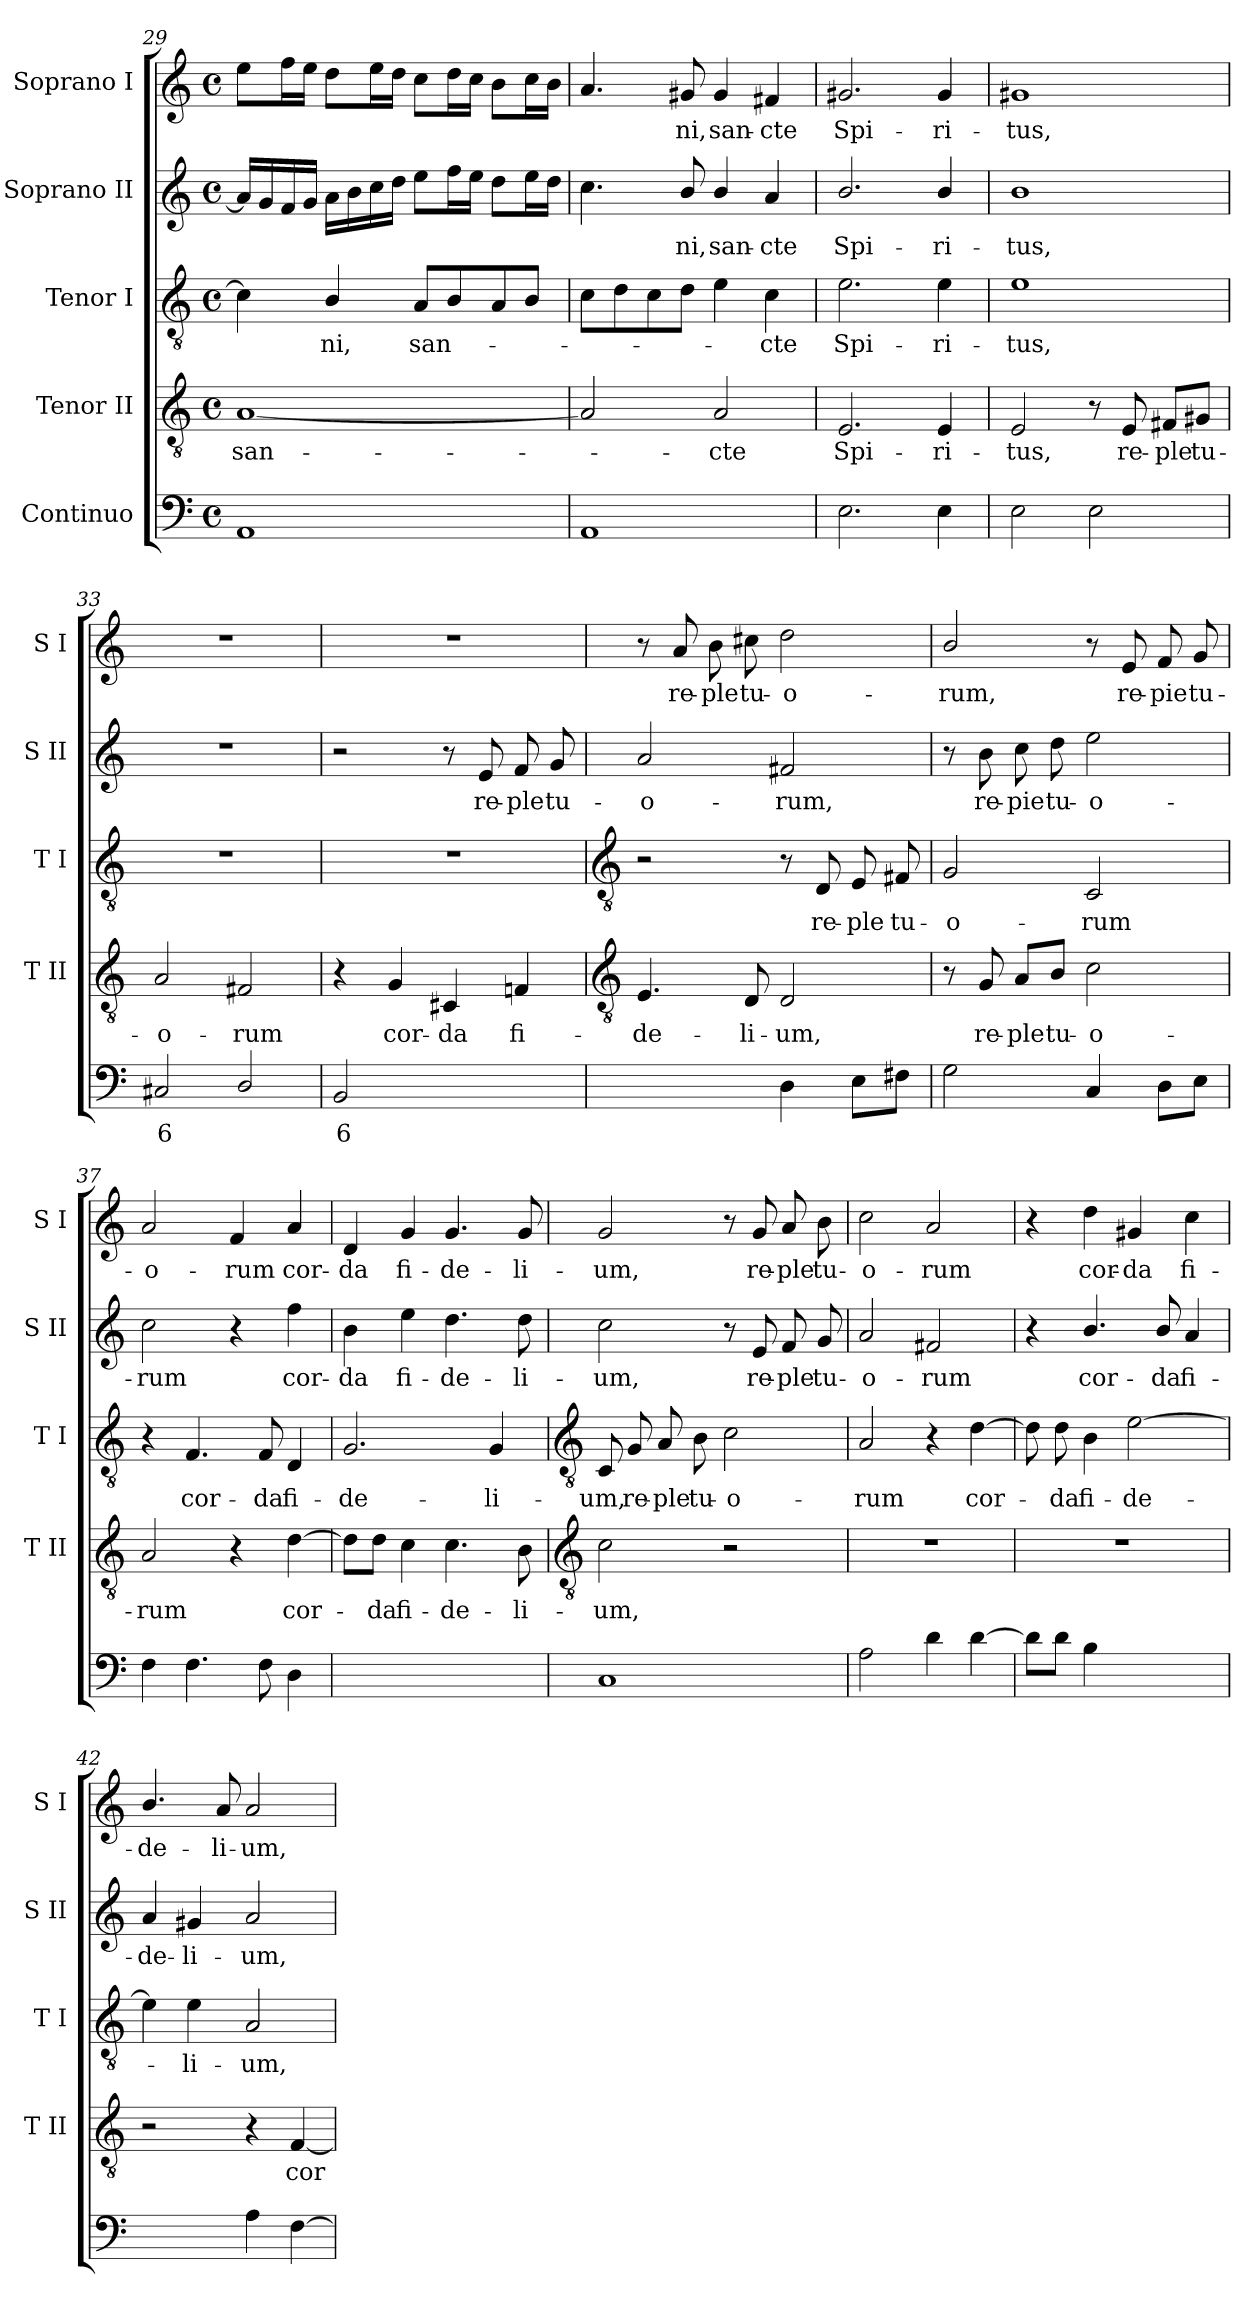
**kern	**text	**text	**kern	**text	**kern	**text	**kern	**text	**kern	**text
*part5	*part5	*part5	*part4	*part4	*part3	*part3	*part2	*part2	*part1	*part1
*staff5	*staff5	*staff5	*staff4	*staff4	*staff3	*staff3	*staff2	*staff2	*staff1	*staff1
*I"Continuo	*	*	*I"Tenor II	*	*I"Tenor I	*	*I"Soprano II	*	*I"Soprano I	*
*	*	*	*I'T II	*	*I'T I	*	*I'S II	*	*I'S I	*
!!LO:LB:g=z
*clefF4	*	*	*clefGv2	*	*clefGv2	*	*clefG2	*	*clefG2	*
*k[]	*	*	*k[]	*	*k[]	*	*k[]	*	*k[]	*
*C:	*	*	*C:	*	*C:	*	*C:	*	*C:	*
*M4/4	*	*	*M4/4	*	*M4/4	*	*M4/4	*	*M4/4	*
*met(c)	*	*	*met(c)	*	*met(c)	*	*met(c)	*	*met(c)	*
=29	=29	=29	=29	=29	=29	=29	=29	=29	=29	=29
!	!	!	!	!LO:LY:b	!	!	!	!	!	!
1AA	.	.	[1A	san-	4c]	.	16aLL]	.	8eeL	.
.	.	.	.	.	.	.	16g	.	.	.
.	.	.	.	.	.	.	16f	.	16ffL	.
.	.	.	.	.	.	.	16gJJ	.	16eeJJ	.
!	!	!	!	!	!	!LO:LY:b	!	!	!	!
.	.	.	.	.	4B/	ni,	16aLL	.	8ddL	.
.	.	.	.	.	.	.	16b	.	.	.
.	.	.	.	.	.	.	16cc	.	16eeL	.
.	.	.	.	.	.	.	16ddJJ	.	16ddJJ	.
!	!	!	!	!	!	!LO:LY:b	!	!	!	!
.	.	.	.	.	8AL	san-	8eeL	.	8ccL	.
.	.	.	.	.	8B	.	16ffL	.	16ddL	.
.	.	.	.	.	.	.	16eeJJ	.	16ccJJ	.
.	.	.	.	.	8A	.	8ddL	.	8bL	.
.	.	.	.	.	8BJ	.	16eeL	.	16ccL	.
.	.	.	.	.	.	.	16ddJJ	.	16bJJ	.
=30	=30	=30	=30	=30	=30	=30	=30	=30	=30	=30
1AA	.	.	2A]	.	8cL	.	4.cc	.	4.a	.
.	.	.	.	.	8d	.	.	.	.	.
.	.	.	.	.	8c	.	.	.	.	.
!	!	!	!	!	!	!	!	!LO:LY:b	!	!LO:LY:b
.	.	.	.	.	8dJ	.	8b/	ni,	8g#X	ni,
!	!	!	!	!LO:LY:b	!	!	!	!LO:LY:b	!	!LO:LY:b
.	.	.	2A	cte	4e	.	4b/	san-	4g#	san-
!	!	!	!	!	!	!LO:LY:b	!	!LO:LY:b	!	!LO:LY:b
.	.	.	.	.	4c	cte	4a	-cte	4f#X	-cte
=31	=31	=31	=31	=31	=31	=31	=31	=31	=31	=31
!	!	!	!	!LO:LY:b	!	!LO:LY:b	!	!LO:LY:b	!	!LO:LY:b
2.E	.	.	2.E	Spi-	2.e	Spi-	2.b/	Spi-	2.g#X	Spi-
!	!	!	!	!LO:LY:b	!	!LO:LY:b	!	!LO:LY:b	!	!LO:LY:b
4E	.	.	4E	-ri-	4e	-ri-	4b/	-ri-	4g#	-ri-
=32	=32	=32	=32	=32	=32	=32	=32	=32	=32	=32
!	!	!	!	!LO:LY:b	!	!LO:LY:b	!	!LO:LY:b	!	!LO:LY:b
2E	.	.	2E	-tus,	1e	-tus,	1b	-tus,	1g#X	-tus,
2E	.	.	8r	.	.	.	.	.	.	.
!	!	!	!	!LO:LY:b	!	!	!	!	!	!
.	.	.	8E	re-	.	.	.	.	.	.
!	!	!	!	!LO:LY:b	!	!	!	!	!	!
.	.	.	8F#X/L	-ple	.	.	.	.	.	.
!	!	!	!	!LO:LY:b	!	!	!	!	!	!
.	.	.	8G#X/J	tu-	.	.	.	.	.	.
=33	=33	=33	=33	=33	=33	=33	=33	=33	=33	=33
!	!LO:LY:b	!	!	!LO:LY:b	!	!	!	!	!	!
2C#X	6	.	2A	-o-	1r	.	1r	.	1r	.
!	!	!	!	!LO:LY:b	!	!	!	!	!	!
2D/	.	.	2F#X	-rum	.	.	.	.	.	.
=34	=34	=34	=34	=34	=34	=34	=34	=34	=34	=34
!	!LO:LY:b	!	!	!	!	!	!	!	!	!
2BB	6	.	4r	.	1r	.	2r	.	1r	.
!	!	!	!	!LO:LY:b	!	!	!	!	!	!
.	.	.	4G	cor-	.	.	.	.	.	.
!	!	!	!	!LO:LY:b	!	!	!	!	!	!
(>[4AAyy	.	.	4C#X	-da	.	.	8r	.	.	.
!	!	!	!	!	!	!	!	!LO:LY:b	!	!
.	.	.	.	.	.	.	8e	re-	.	.
!	!LO:LY:b	!LO:LY:b	!	!LO:LY:b	!	!	!	!LO:LY:b	!	!
4AAyy_	6	4	4Fn	fi-	.	.	8f	-ple	.	.
!	!	!	!	!	!	!	!	!LO:LY:b	!	!
.	.	.	.	.	.	.	8g	tu-	.	.
!!LO:LB:g=z
=35	=35	=35	=35	=35	=35	=35	=35	=35	=35	=35
*	*	*	*clefGv2	*	*clefGv2	*	*	*	*	*
!	!LO:LY:b	!	!	!LO:LY:b	!	!	!	!LO:LY:b	!	!
4AAyy_	4	.	4.E	-de-	2r	.	2a	-o-	8r	.
!	!	!	!	!	!	!	!	!	!	!LO:LY:b
.	.	.	.	.	.	.	.	.	8a	re-
!	!	!	!	!	!	!	!	!	!	!LO:LY:b
4AAyy]	.	.	.	.	.	.	.	.	8b	-ple
!	!	!	!	!LO:LY:b	!	!	!	!	!	!LO:LY:b
.	.	.	8D	-li-	.	.	.	.	8cc#X	tu-
!	!	!	!	!LO:LY:b	!	!	!	!LO:LY:b	!	!LO:LY:b
4D	.	.	2D	-um,	8r	.	2f#X	-rum,	2dd	-o-
!	!	!	!	!	!	!LO:LY:b	!	!	!	!
.	.	.	.	.	8D	re-	.	.	.	.
!	!	!	!	!	!	!LO:LY:b	!	!	!	!
8EL	.	.	.	.	8E	-ple	.	.	.	.
!	!	!	!	!	!	!LO:LY:b	!	!	!	!
8F#XJ	.	.	.	.	8F#X	tu-	.	.	.	.
=36	=36	=36	=36	=36	=36	=36	=36	=36	=36	=36
!	!	!	!	!	!	!LO:LY:b	!	!	!	!LO:LY:b
2G	.	.	8r	.	2G	-o-	8r	.	2b/	-rum,
!	!	!	!	!LO:LY:b	!	!	!	!LO:LY:b	!	!
.	.	.	8G	re-	.	.	8b	re-	.	.
!	!	!	!	!LO:LY:b	!	!	!	!LO:LY:b	!	!
.	.	.	8A/L	-ple	.	.	8cc	-pie	.	.
!	!	!	!	!LO:LY:b	!	!	!	!LO:LY:b	!	!
.	.	.	8B/J	tu-	.	.	8dd	tu-	.	.
!	!	!	!	!LO:LY:b	!	!LO:LY:b	!	!LO:LY:b	!	!
4C	.	.	2c	-o-	2C	-rum	2ee	-o-	8r	.
!	!	!	!	!	!	!	!	!	!	!LO:LY:b
.	.	.	.	.	.	.	.	.	8e	re-
!	!	!	!	!	!	!	!	!	!	!LO:LY:b
8DL	.	.	.	.	.	.	.	.	8f	-pie
!	!	!	!	!	!	!	!	!	!	!LO:LY:b
8EJ	.	.	.	.	.	.	.	.	8g	tu-
=37	=37	=37	=37	=37	=37	=37	=37	=37	=37	=37
!	!	!	!	!LO:LY:b	!	!	!	!LO:LY:b	!	!LO:LY:b
4F	.	.	2A	-rum	4r	.	2cc	-rum	2a	-o-
!	!	!	!	!	!	!LO:LY:b	!	!	!	!
4.F	.	.	.	.	4.F	cor-	.	.	.	.
!	!	!	!	!	!	!	!	!	!	!LO:LY:b
.	.	.	4r	.	.	.	4r	.	4f	-rum
!	!	!	!	!	!	!LO:LY:b	!	!	!	!
8F	.	.	.	.	8F	-da	.	.	.	.
!	!	!	!	!LO:LY:b	!	!LO:LY:b	!	!LO:LY:b	!	!LO:LY:b
4D	.	.	[4d	cor-	4D	fi-	4ff	cor-	4a	cor-
=38	=38	=38	=38	=38	=38	=38	=38	=38	=38	=38
!	!LO:LY:b	!	!	!	!	!LO:LY:b	!	!LO:LY:b	!	!LO:LY:b
[4Gyy	3	.	8d\L]	.	2.G	-de-	4b	-da	4d	-da
!	!	!	!	!LO:LY:b	!	!	!	!	!	!
.	.	.	8d\J	da	.	.	.	.	.	.
!	!LO:LY:b	!LO:LY:b	!	!LO:LY:b	!	!	!	!LO:LY:b	!	!LO:LY:b
4Gyy_	6	4	4c	fi-	.	.	4ee	fi-	4g	fi-
!	!	!LO:LY:b	!	!LO:LY:b	!	!	!	!LO:LY:b	!	!LO:LY:b
4Gyy_	.	4	4.c	-de-	.	.	4.dd	-de-	4.g	-de-
!	!	!LO:LY:b	!	!	!	!LO:LY:b	!	!	!	!
4Gyy]	.	3	.	.	4G	-li-	.	.	.	.
!	!	!	!	!LO:LY:b	!	!	!	!LO:LY:b	!	!LO:LY:b
.	.	.	8B	-li-	.	.	8dd	-li-	8g	-li-
!!LO:LB:g=z
=39	=39	=39	=39	=39	=39	=39	=39	=39	=39	=39
*	*	*	*clefGv2	*	*clefGv2	*	*	*	*	*
!	!	!	!	!LO:LY:b	!	!LO:LY:b	!	!LO:LY:b	!	!LO:LY:b
1C	.	.	2c	-um,	8C	-um,	2cc	-um,	2g	-um,
!	!	!	!	!	!	!LO:LY:b	!	!	!	!
.	.	.	.	.	8G	re-	.	.	.	.
!	!	!	!	!	!	!LO:LY:b	!	!	!	!
.	.	.	.	.	8A	-ple	.	.	.	.
!	!	!	!	!	!	!LO:LY:b	!	!	!	!
.	.	.	.	.	8B	tu-	.	.	.	.
!	!	!	!	!	!	!LO:LY:b	!	!	!	!
.	.	.	2r	.	2c	-o-	8r	.	8r	.
!	!	!	!	!	!	!	!	!LO:LY:b	!	!LO:LY:b
.	.	.	.	.	.	.	8e	re-	8g	re-
!	!	!	!	!	!	!	!	!LO:LY:b	!	!LO:LY:b
.	.	.	.	.	.	.	8f	-ple	8a	-ple
!	!	!	!	!	!	!	!	!LO:LY:b	!	!LO:LY:b
.	.	.	.	.	.	.	8g	tu-	8b	tu-
=40	=40	=40	=40	=40	=40	=40	=40	=40	=40	=40
!	!	!	!	!	!	!LO:LY:b	!	!LO:LY:b	!	!LO:LY:b
2A	.	.	1r	.	2A	-rum	2a	-o-	2cc	-o-
!	!	!	!	!	!	!	!	!LO:LY:b	!	!LO:LY:b
4d	.	.	.	.	4r	.	2f#X	-rum	2a	-rum
!	!	!	!	!	!	!LO:LY:b	!	!	!	!
[4d	.	.	.	.	[4d	cor-	.	.	.	.
=41	=41	=41	=41	=41	=41	=41	=41	=41	=41	=41
8dL]	.	.	1r	.	8d]	.	4r	.	4r	.
!	!	!	!	!	!	!LO:LY:b	!	!	!	!
8dJ	.	.	.	.	8d	da	.	.	.	.
!	!	!	!	!	!	!LO:LY:b	!	!LO:LY:b	!	!LO:LY:b
4B	.	.	.	.	4B	fi-	4.b/	cor-	4dd	cor-
!	!	!	!	!	!	!LO:LY:b	!	!	!	!LO:LY:b
[4eyy	.	.	.	.	[2e	-de-	.	.	4g#X	-da
!	!	!	!	!	!	!	!	!LO:LY:b	!	!
.	.	.	.	.	.	.	8b/	-da	.	.
!	!LO:LY:b	!LO:LY:b	!	!	!	!	!	!LO:LY:b	!	!LO:LY:b
4eyy_	6	4	.	.	.	.	4a	fi-	4cc	fi-
=42	=42	=42	=42	=42	=42	=42	=42	=42	=42	=42
!	!	!LO:LY:b	!	!	!	!	!	!LO:LY:b	!	!LO:LY:b
4eyy_)	.	4	2r	.	4e]	.	4a	-de-	4.b/	-de-
!	!	!	!	!	!	!LO:LY:b	!	!LO:LY:b	!	!
4eyy]	.	.	.	.	4e	li-	4g#X	-li-	.	.
!	!	!	!	!	!	!	!	!	!	!LO:LY:b
.	.	.	.	.	.	.	.	.	8a	-li-
!	!	!	!	!	!	!LO:LY:b	!	!LO:LY:b	!	!LO:LY:b
4A	.	.	4r	.	2A	-um,	2a	-um,	2a	-um,
!	!	!	!	!LO:LY:b	!	!	!	!	!	!
[4F	.	.	[4F	cor-	.	.	.	.	.	.
=	=	=	=	=	=	=	=	=	=	=
*-	*-	*-	*-	*-	*-	*-	*-	*-	*-	*-
